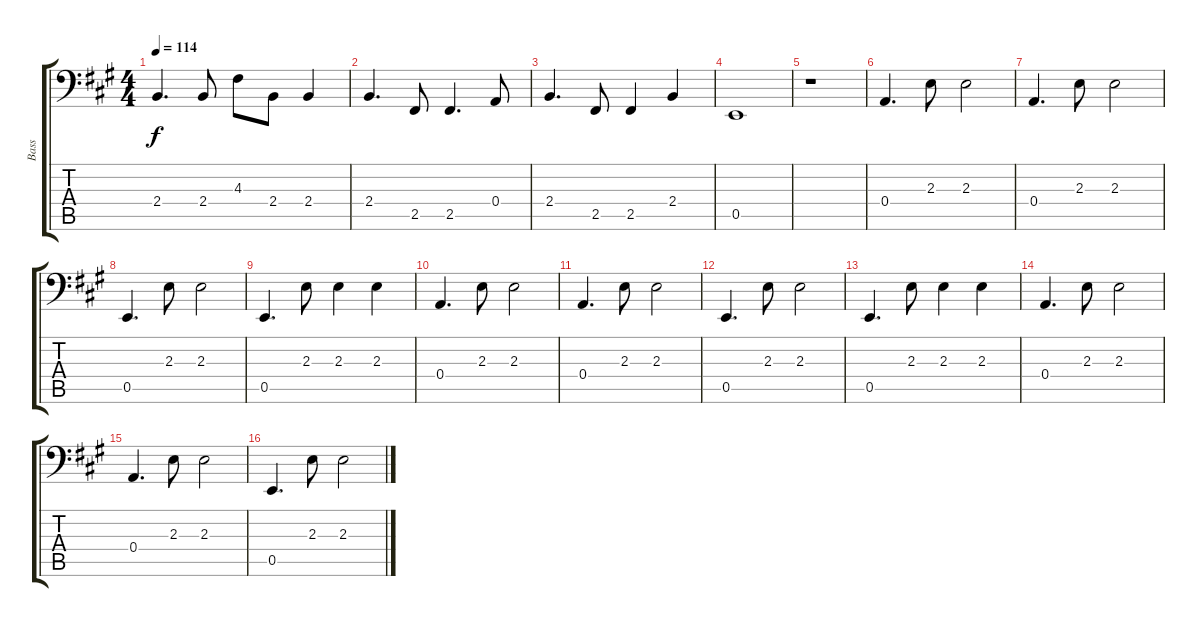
\track ("Bass" "Bass") {instrument electricbassfinger}
\staff {score tabs}
\tuning (C3 G2 D2 A1 E1 B0) {hide}
\ts (4 4)
\tempo 114
\clef f4
\ks a
2.4.4{d dy f} 2.4.8 4.3.8 2.4.8 2.4.4 |
2.4.4{d} 2.5.8 2.5.4{d} 0.4.8 |
2.4.4{d} 2.5.8 2.5.4 2.4.4 |
0.5.1 |
r.1 |
0.4.4{d} 2.3.8 2.3.2 |
0.4.4{d} 2.3.8 2.3.2 |
0.5.4{d} 2.3.8 2.3.2 |
0.5.4{d} 2.3.8 2.3.4 2.3.4 |
0.4.4{d} 2.3.8 2.3.2 |
0.4.4{d} 2.3.8 2.3.2 |
0.5.4{d} 2.3.8 2.3.2 |
0.5.4{d} 2.3.8 2.3.4 2.3.4 |
0.4.4{d} 2.3.8 2.3.2 |
0.4.4{d} 2.3.8 2.3.2 |
0.5.4{d} 2.3.8 2.3.2
